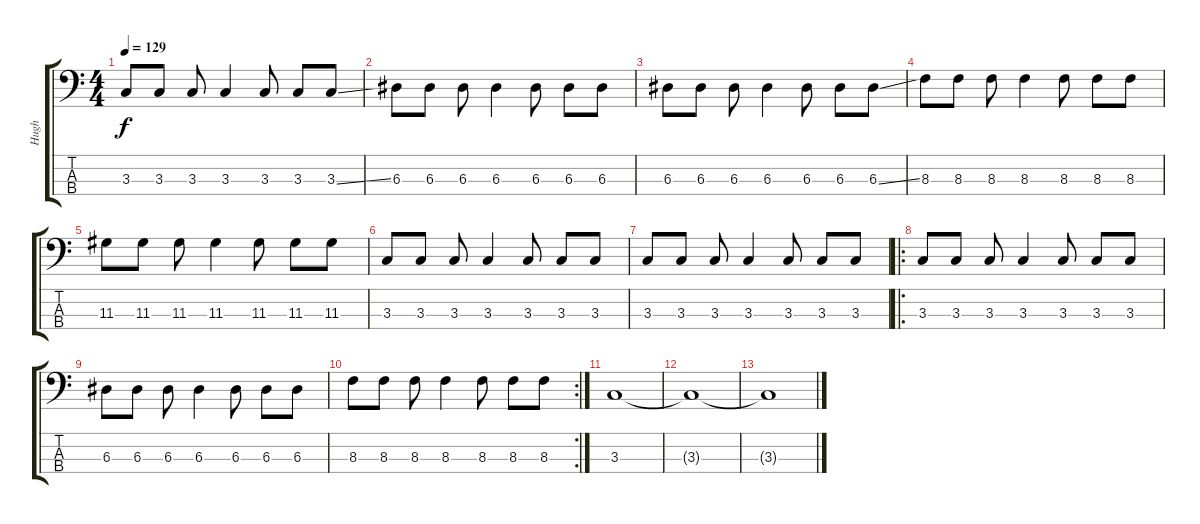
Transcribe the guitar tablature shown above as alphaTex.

\track ("Hugh" "Hugh") {instrument electricbassfinger}
\staff {score tabs}
\tuning (G2 D2 A1 E1) {hide}
\ts (4 4)
\tempo 129
\clef f4
\ks c
3.3.8{dy f} 3.3.8 3.3.8 3.3.4 3.3.8 3.3.8 3.3{ss}.8 |
6.3.8 6.3.8 6.3.8 6.3.4 6.3.8 6.3.8 6.3.8 |
6.3.8 6.3.8 6.3.8 6.3.4 6.3.8 6.3.8 6.3{ss}.8 |
8.3.8 8.3.8 8.3.8 8.3.4 8.3.8 8.3.8 8.3.8 |
11.3.8 11.3.8 11.3.8 11.3.4 11.3.8 11.3.8 11.3.8 |
3.3.8 3.3.8 3.3.8 3.3.4 3.3.8 3.3.8 3.3.8 |
3.3.8 3.3.8 3.3.8 3.3.4 3.3.8 3.3.8 3.3.8 |
\ro
3.3.8 3.3.8 3.3.8 3.3.4 3.3.8 3.3.8 3.3.8 |
6.3.8 6.3.8 6.3.8 6.3.4 6.3.8 6.3.8 6.3.8 |
\rc 2
8.3.8 8.3.8 8.3.8 8.3.4 8.3.8 8.3.8 8.3.8 |
3.3.1 |
3.3{t}.1 |
3.3{t}.1
